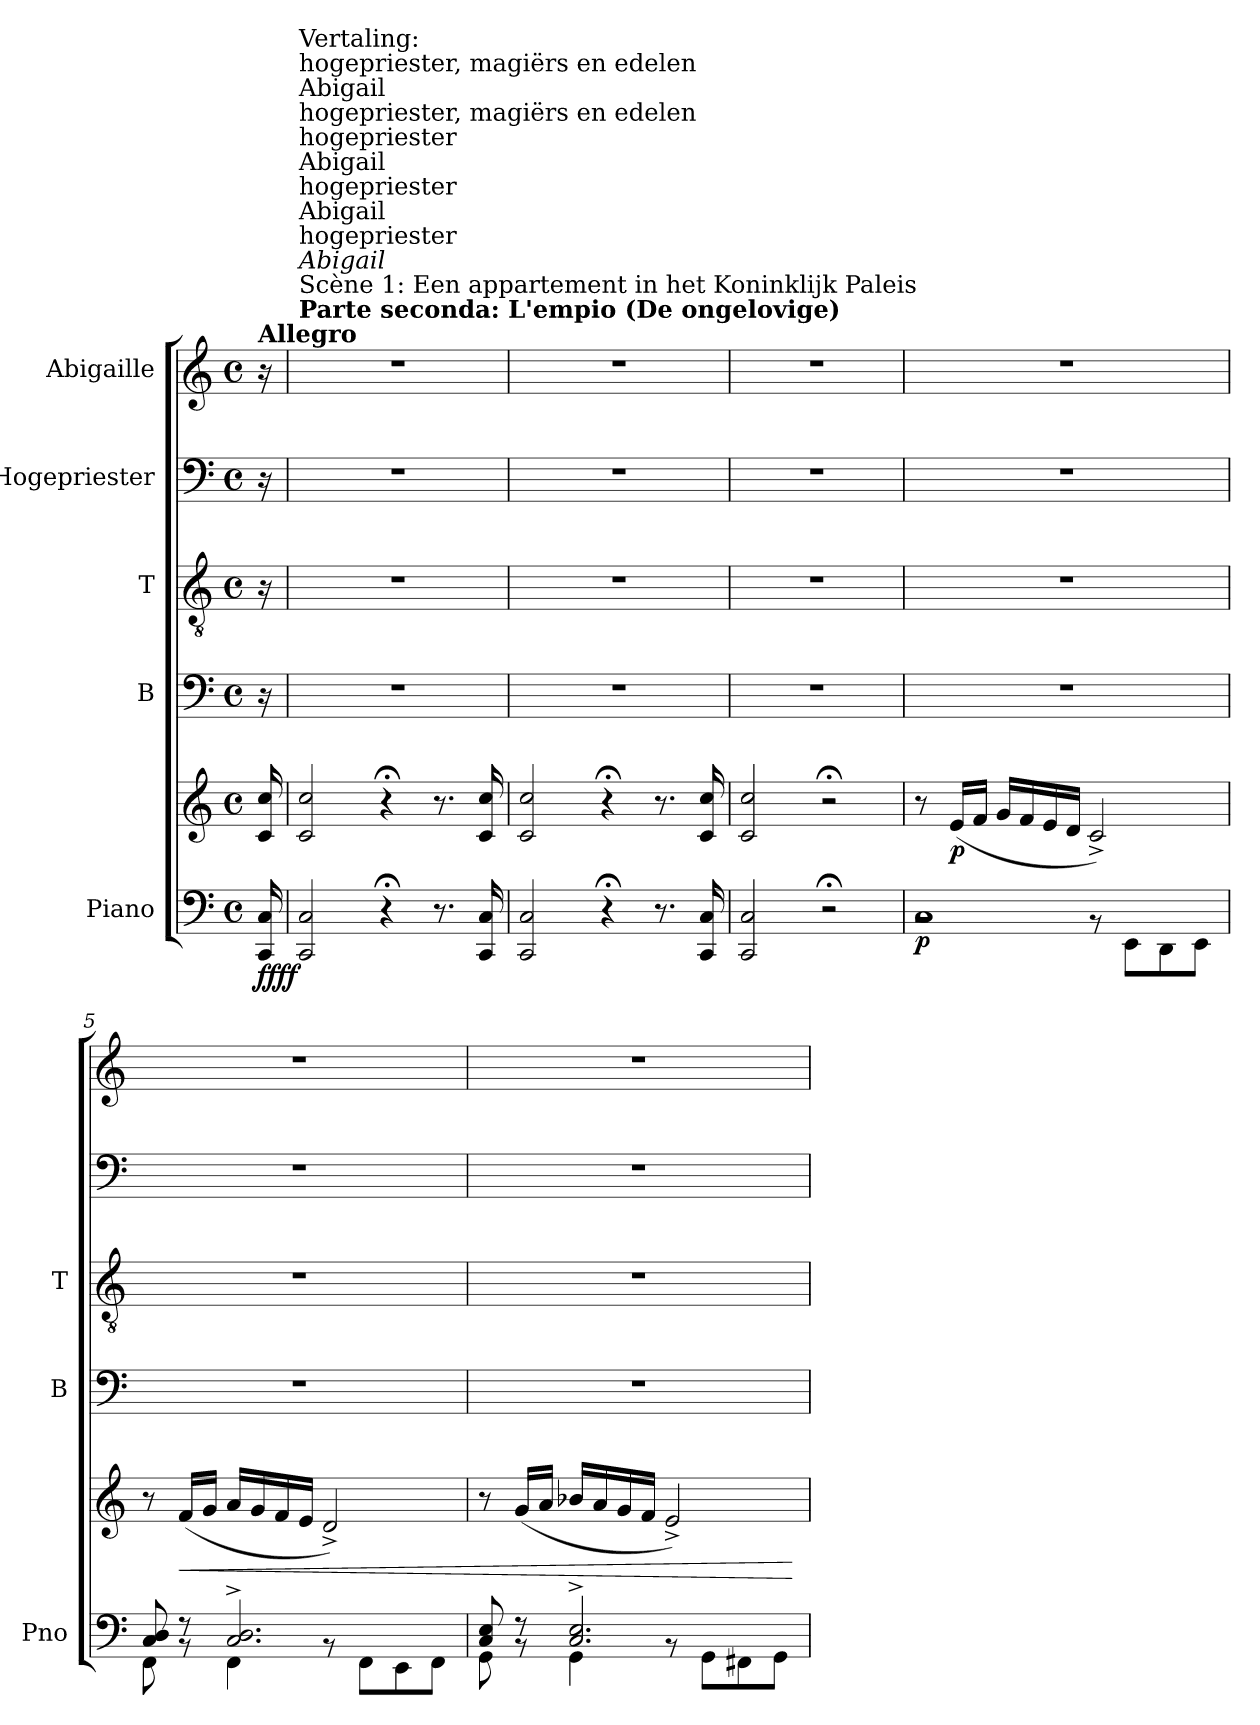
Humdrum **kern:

**kern	**kern	**dynam	**kern	**kern	**kern	**kern
*part5	*part5	*part5	*part4	*part3	*part2	*part1
*staff6	*staff5	*staff5/6	*staff4	*staff3	*staff2	*staff1
*I"Piano	*	*	*I"B	*I"T	*I"Hogepriester	*I"Abigaille
*I'Pno	*	*	*I'B	*I'T	*	*
*clefF4	*clefG2	*	*clefF4	*clefGv2	*clefF4	*clefG2
*k[]	*k[]	*	*k[]	*k[]	*k[]	*k[]
*M4/4	*M4/4	*	*M4/4	*M4/4	*M4/4	*M4/4
*met(c)	*met(c)	*	*met(c)	*met(c)	*met(c)	*met(c)
=	=	=	=	=	=	=
!	!	!	!	!	!	!LO:TX:a:B:t=Allegro
!	!	!LO:DY:b=2	!	!	!	!
!	!	!LO:DY:n=1:b	!	!	!	!
16CC/ 16C/	16c/ 16cc/	ff ff	16r	16r	16r	16r
=1	=1	=1	=1	=1	=1	=1
!	!	!	!	!	!	!LO:TX:a:B:t=Parte seconda&colon; L'empio (De ongelovige)
!	!	!	!	!	!	!LO:TX:a:t=Scène 1&colon; Een appartement in het Koninklijk Paleis
!	!	!	!	!	!	!LO:TX:a:i:t=Abigail
!	!	!	!	!	!	!LO:TX:a:t=hogepriester
!	!	!	!	!	!	!LO:TX:a:t=Abigail
!	!	!	!	!	!	!LO:TX:a:t=hogepriester
!	!	!	!	!	!	!LO:TX:a:t=Abigail
!	!	!	!	!	!	!LO:TX:a:t=hogepriester
!	!	!	!	!	!	!LO:TX:a:t=hogepriester, magiërs en edelen
!	!	!	!	!	!	!LO:TX:a:t=Abigail
!	!	!	!	!	!	!LO:TX:a:t=hogepriester, magiërs en edelen
!	!	!	!	!	!	!LO:TX:a:t=Vertaling&colon;
2CC/ 2C/	2c/ 2cc/	.	1r	1r	1r	1r
4r;<	4r;<	.	.	.	.	.
8.r	8.r	.	.	.	.	.
16CC/ 16C/	16c/ 16cc/	.	.	.	.	.
=2	=2	=2	=2	=2	=2	=2
2CC/ 2C/	2c/ 2cc/	.	1r	1r	1r	1r
4r;<	4r;<	.	.	.	.	.
8.r	8.r	.	.	.	.	.
16CC/ 16C/	16c/ 16cc/	.	.	.	.	.
=3	=3	=3	=3	=3	=3	=3
2CC/ 2C/	2c/ 2cc/	.	1r	1r	1r	1r
2r;<	2r;<	.	.	.	.	.
=4	=4	=4	=4	=4	=4	=4
*^	*	*	*	*	*	*
!	!	!	!LO:DY:b=2	!	!	!	!
1C	2rBB	8r	p	1r	1r	1r	1r
!	!	!	!LO:DY:b	!	!	!	!
.	.	(16e/LL	p	.	.	.	.
.	.	16f/JJ	.	.	.	.	.
.	.	16g/LL	.	.	.	.	.
.	.	16f/	.	.	.	.	.
.	.	16e/	.	.	.	.	.
.	.	16d/JJ	.	.	.	.	.
.	8rBB	2c^/)	.	.	.	.	.
.	8EE\L	.	.	.	.	.	.
.	8DD\	.	.	.	.	.	.
.	8EE\J	.	.	.	.	.	.
=5	=5	=5	=5	=5	=5	=5	=5
8C/ 8D/	8FF\	8r	.	1r	1r	1r	1r
!	!	!	!LO:HP:b	!	!	!	!
8r	8rBB	(16f/LL	<	.	.	.	.
.	.	16g/JJ	.	.	.	.	.
2.C/^ 2.D/^	4FF\	16a/LL	.	.	.	.	.
.	.	16g/	.	.	.	.	.
.	.	16f/	.	.	.	.	.
.	.	16e/JJ	.	.	.	.	.
.	8rBB	2d^/)	.	.	.	.	.
.	8FF\L	.	.	.	.	.	.
.	8EE\	.	.	.	.	.	.
.	8FF\J	.	.	.	.	.	.
!!LO:PB:g=z
=6	=6	=6	=6	=6	=6	=6	=6
8C/ 8E/	8GG\	8r	.	1r	1r	1r	1r
8r	8rBB	(16g/LL	.	.	.	.	.
.	.	16a/JJ	.	.	.	.	.
2.C/^ 2.E/^	4GG\	16b-X/LL	.	.	.	.	.
.	.	16a/	.	.	.	.	.
.	.	16g/	.	.	.	.	.
.	.	16f/JJ	.	.	.	.	.
.	8rBB	2e^/)	.	.	.	.	.
.	8GG\L	.	.	.	.	.	.
.	8FF#X\	.	.	.	.	.	.
.	8GG\J	.	.	.	.	.	.
*v	*v	*	*	*	*	*	*
.	.	[	.	.	.	.
=	=	=	=	=	=	=
*-	*-	*-	*-	*-	*-	*-
